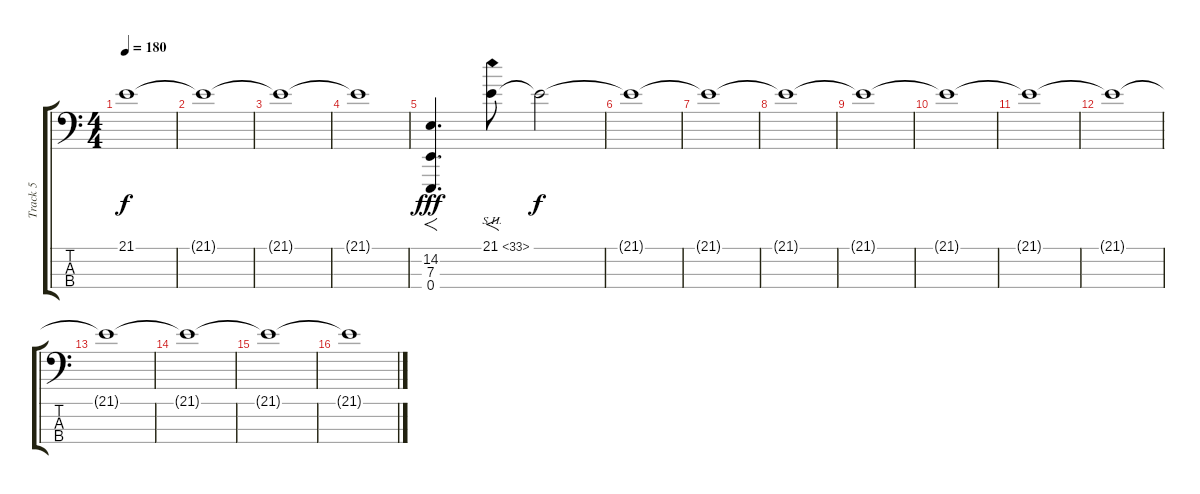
\track ("Track 5" "Track 5") {instrument lead2sawtooth}
\staff {score tabs}
\tuning (G2 D2 A1 E1) {hide}
\ts (4 4)
\tempo 180
\clef f4
\ks c
21.1{t}.1{dy f} |
21.1{t}.1 |
21.1{t}.1 |
21.1{t}.1 |
(14.2 7.3 0.4).4{f d dy fff} 21.1{sh 12}.8{f instrument stringensemble1} 21.1{t}.2{dy f} |
21.1{t}.1 |
21.1{t}.1 |
21.1{t}.1 |
21.1{t}.1 |
21.1{t}.1 |
21.1{t}.1 |
21.1{t}.1 |
21.1{t}.1 |
21.1{t}.1 |
21.1{t}.1 |
21.1{t}.1
